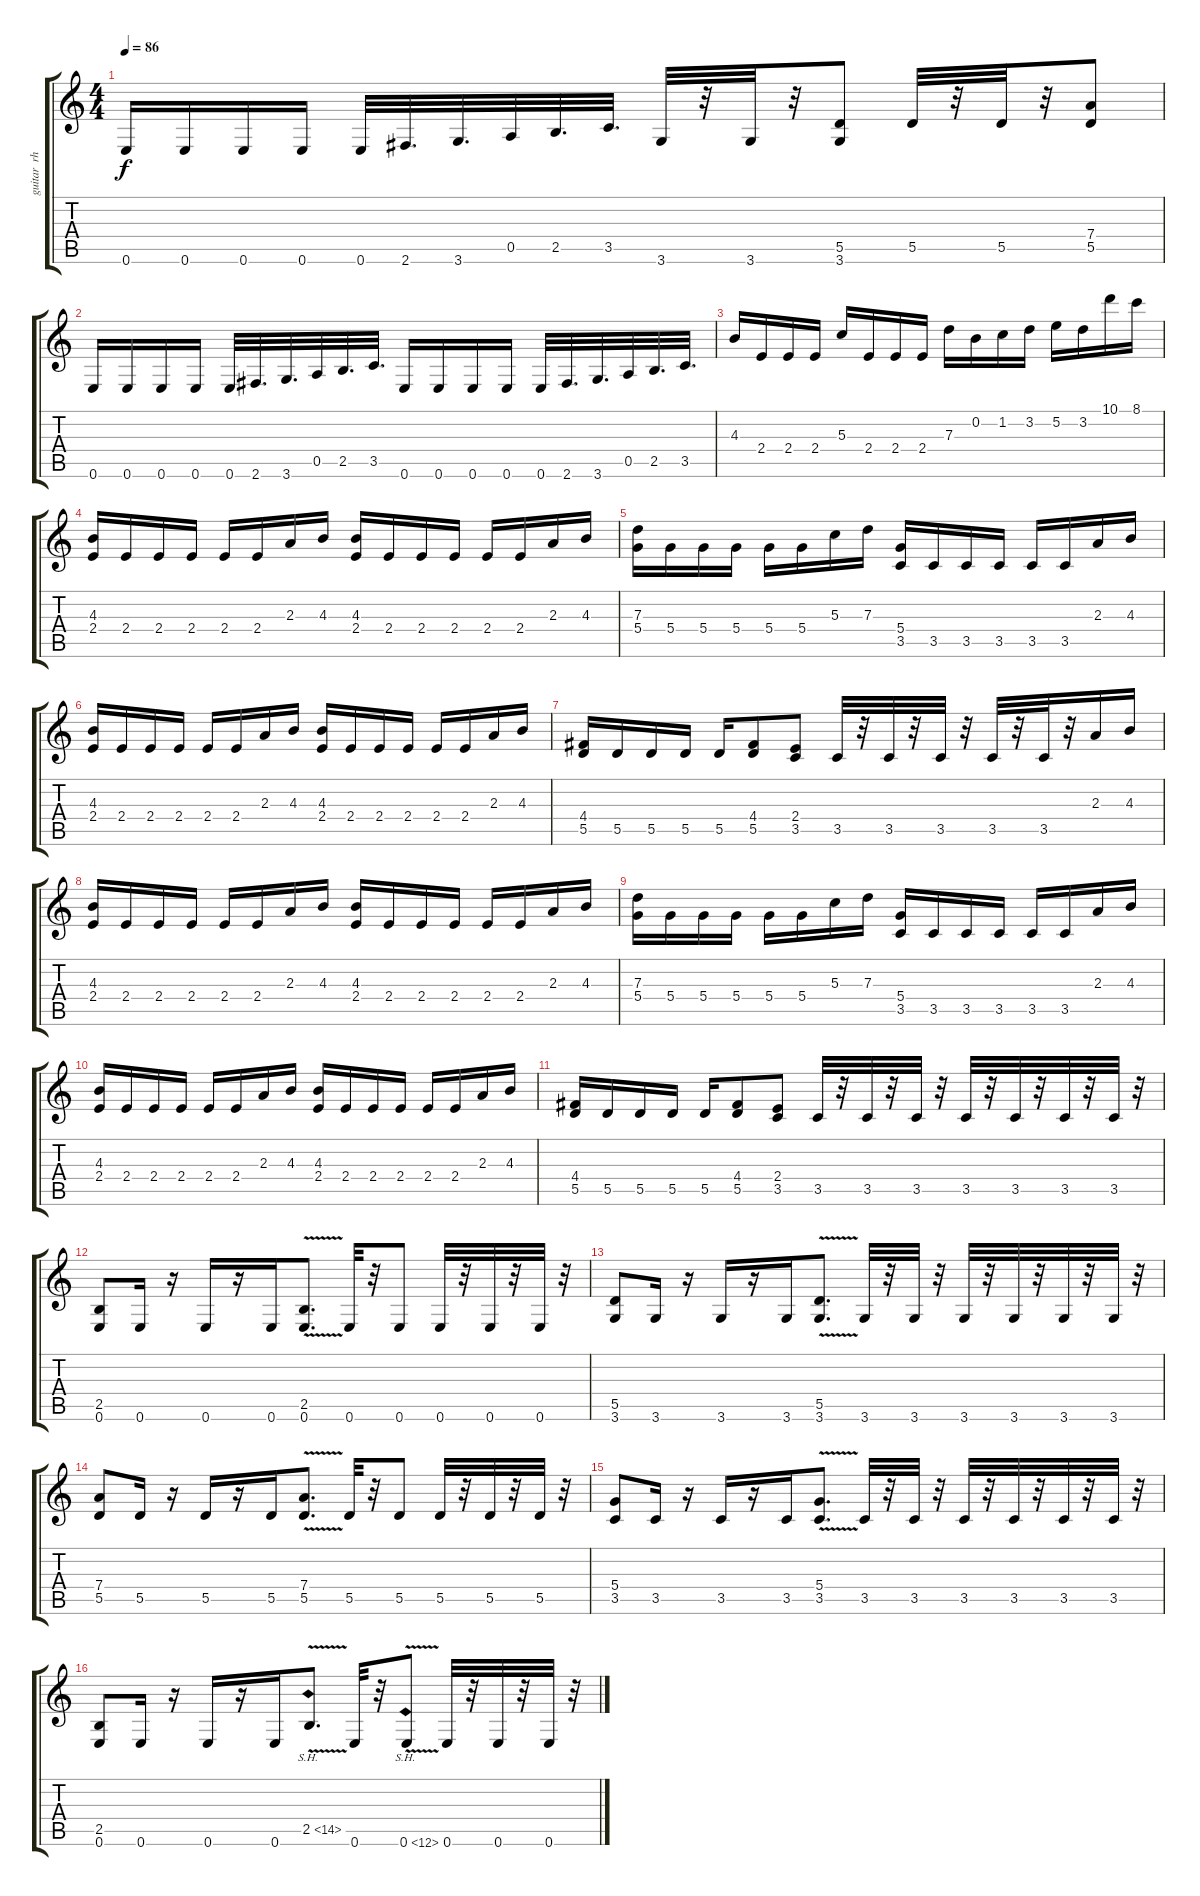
\track ("guitar  rhythm  left" "guitar  rh") {instrument distortionguitar}
\staff {score tabs}
\tuning (E4 B3 G3 D3 A2 E2) {hide}
\ts (4 4)
\tempo 86
\clef g2
\ks c
0.6.16{dy f} 0.6.16 0.6.16 0.6.16 0.6.32 2.6.32{d} 3.6.32{d} 0.5.32 2.5.32{d} 3.5.32{d} 3.6.32 r.32 3.6.32 r.32 (5.5 3.6).8 5.5.32 r.32 5.5.32 r.32 (7.4 5.5).8 |
0.6.16 0.6.16 0.6.16 0.6.16 0.6.32 2.6.32{d} 3.6.32{d} 0.5.32 2.5.32{d} 3.5.32{d} 0.6.16 0.6.16 0.6.16 0.6.16 0.6.32 2.6.32{d} 3.6.32{d} 0.5.32 2.5.32{d} 3.5.32{d} |
4.3.16 2.4.16 2.4.16 2.4.16 5.3.16 2.4.16 2.4.16 2.4.16 7.3.16 0.2.16 1.2.16 3.2.16 5.2.16 3.2.16 10.1.16 8.1.16 |
(4.3 2.4).16 2.4.16 2.4.16 2.4.16 2.4.16 2.4.16 2.3.16 4.3.16 (4.3 2.4).16 2.4.16 2.4.16 2.4.16 2.4.16 2.4.16 2.3.16 4.3.16 |
(7.3 5.4).16 5.4.16 5.4.16 5.4.16 5.4.16 5.4.16 5.3.16 7.3.16 (5.4 3.5).16 3.5.16 3.5.16 3.5.16 3.5.16 3.5.16 2.3.16 4.3.16 |
(4.3 2.4).16 2.4.16 2.4.16 2.4.16 2.4.16 2.4.16 2.3.16 4.3.16 (4.3 2.4).16 2.4.16 2.4.16 2.4.16 2.4.16 2.4.16 2.3.16 4.3.16 |
(4.4 5.5).16 5.5.16 5.5.16 5.5.16 5.5.16 (4.4 5.5).8 (2.4 3.5).8 3.5.32 r.32 3.5.32 r.32 3.5.32 r.32 3.5.32 r.32 3.5.32 r.32 2.3.16 4.3.16 |
(4.3 2.4).16 2.4.16 2.4.16 2.4.16 2.4.16 2.4.16 2.3.16 4.3.16 (4.3 2.4).16 2.4.16 2.4.16 2.4.16 2.4.16 2.4.16 2.3.16 4.3.16 |
(7.3 5.4).16 5.4.16 5.4.16 5.4.16 5.4.16 5.4.16 5.3.16 7.3.16 (5.4 3.5).16 3.5.16 3.5.16 3.5.16 3.5.16 3.5.16 2.3.16 4.3.16 |
(4.3 2.4).16 2.4.16 2.4.16 2.4.16 2.4.16 2.4.16 2.3.16 4.3.16 (4.3 2.4).16 2.4.16 2.4.16 2.4.16 2.4.16 2.4.16 2.3.16 4.3.16 |
(4.4 5.5).16 5.5.16 5.5.16 5.5.16 5.5.16 (4.4 5.5).8 (2.4 3.5).8 3.5.32 r.32 3.5.32 r.32 3.5.32 r.32 3.5.32 r.32 3.5.32 r.32 3.5.32 r.32 3.5.32 r.32 |
(2.5 0.6).8 0.6.16 r.16 0.6.16 r.16 0.6.16 (2.5{v} 0.6{v}).8{d} 0.6.32 r.32 0.6.8 0.6.32 r.32 0.6.32 r.32 0.6.32 r.32 |
(5.5 3.6).8 3.6.16 r.16 3.6.16 r.16 3.6.16 (5.5{v} 3.6{v}).8{d} 3.6.32 r.32 3.6.32 r.32 3.6.32 r.32 3.6.32 r.32 3.6.32 r.32 3.6.32 r.32 |
(7.4 5.5).8 5.5.16 r.16 5.5.16 r.16 5.5.16 (7.4{v} 5.5{v}).8{d} 5.5.32 r.32 5.5.8 5.5.32 r.32 5.5.32 r.32 5.5.32 r.32 |
(5.4 3.5).8 3.5.16 r.16 3.5.16 r.16 3.5.16 (5.4{v} 3.5{v}).8{d} 3.5.32 r.32 3.5.32 r.32 3.5.32 r.32 3.5.32 r.32 3.5.32 r.32 3.5.32 r.32 |
(2.5 0.6).8 0.6.16 r.16 0.6.16 r.16 0.6.16 2.5{sh 12 v}.8{d} 0.6.32 r.32 0.6{sh 12 v}.8 0.6.32 r.32 0.6.32 r.32 0.6.32 r.32
